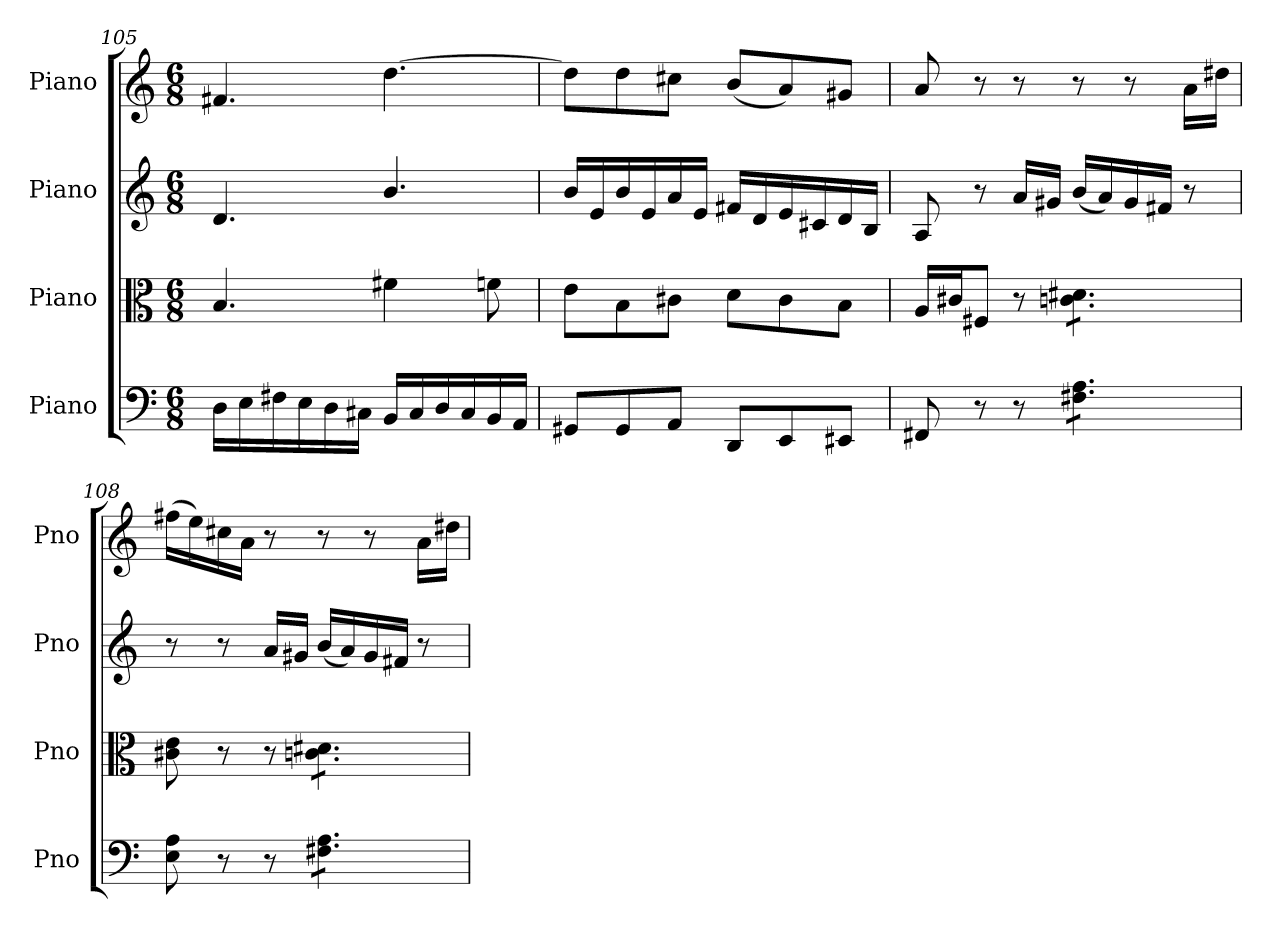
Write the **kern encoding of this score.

**kern	**kern	**kern	**kern
*part4	*part3	*part2	*part1
*staff4	*staff3	*staff2	*staff1
*I"Piano	*I"Piano	*I"Piano	*I"Piano
*I'Pno	*I'Pno	*I'Pno	*I'Pno
*clefF4	*clefC3	*clefG2	*clefG2
*k[]	*k[]	*k[]	*k[]
*M6/8	*M6/8	*M6/8	*M6/8
=105	=105	=105	=105
16D\LL	4.B/	4.d/	4.f#X/
16E\	.	.	.
16F#X\	.	.	.
16E\	.	.	.
16D\	.	.	.
16C#X\JJ	.	.	.
16BB/LL	4f#X\	4.b/	[4.dd\
16C#/	.	.	.
16D/	.	.	.
16C#/	.	.	.
16BB/	8fn\	.	.
16AA/JJ	.	.	.
=106	=106	=106	=106
8GG#X/L	8e\L	16b/LL	8dd\L]
.	.	16e/	.
8GG#/	8B\	16b/	8dd\
.	.	16e/	.
8AA/J	8c#X\J	16a/	8cc#X\J
.	.	16e/JJ	.
8DD/L	8d\L	16f#X/LL	(8b/L
.	.	16d/	.
8EE/	8c#\	16e/	8a/)
.	.	16c#X/	.
8EE#X/J	8B\J	16d/	8g#X/J
.	.	16B/JJ	.
=107	=107	=107	=107
8FF#X/	16A/LL	8A/	8a/
.	16c#X/J	.	.
8r	8F#X/J	8r	8r
8r	8r	16a/LL	8r
.	.	16g#X/JJ	.
*tremolo	*	*	*
*	*tremolo	*	*
8F#X\ 8A\L	8cn\ 8d#X\L	(16b/LL	8r
.	.	16a/)	.
8F#X\ 8A\	8cn\ 8d#X\	16g#/	8r
.	.	16f#X/JJ	.
8F#X\ 8A\J	8cn\ 8d#X\J	8r	16a\LL
*	*Xtremolo	*	*
*Xtremolo	*	*	*
.	.	.	16dd#X\JJ
!!LO:LB:g=z
=108	=108	=108	=108
8E\ 8A\	8c#X\ 8e\	8r	(16ff#X\LL
.	.	.	16ee\)
8r	8r	8r	16cc#X\
.	.	.	16a\JJ
8r	8r	16a/LL	8r
.	.	16g#X/JJ	.
*tremolo	*	*	*
*	*tremolo	*	*
8F#X\ 8A\L	8cn\ 8d#X\L	(16b/LL	8r
.	.	16a/)	.
8F#X\ 8A\	8cn\ 8d#X\	16g#/	8r
.	.	16f#X/JJ	.
8F#X\ 8A\J	8cn\ 8d#X\J	8r	16a\LL
*	*Xtremolo	*	*
*Xtremolo	*	*	*
.	.	.	16dd#X\JJ
=	=	=	=
*-	*-	*-	*-
